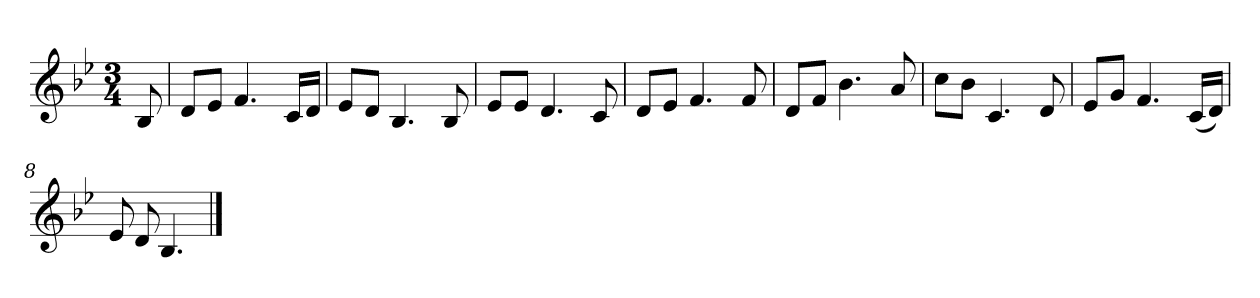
**kern
*part1
*staff1
*clefG2
*k[b-e-]
*B-:
*M3/4
*MM84
=
8B-
=1
8d/L
8e-/J
4.f
16c/LL
16d/JJ
=2
8e-/L
8d/J
4.B-
8B-
=3
8e-/L
8e-/J
4.d
8c
=4
8d/L
8e-/J
4.f
8f
=5
8d/L
8f/J
4.b-
8a
=6
8cc\L
8b-\J
4.c
8d
=7
8e-/L
8g/J
4.f
(16c/LL
16d/JJ)
=8
8e-
8d
4.B-
==
*-
